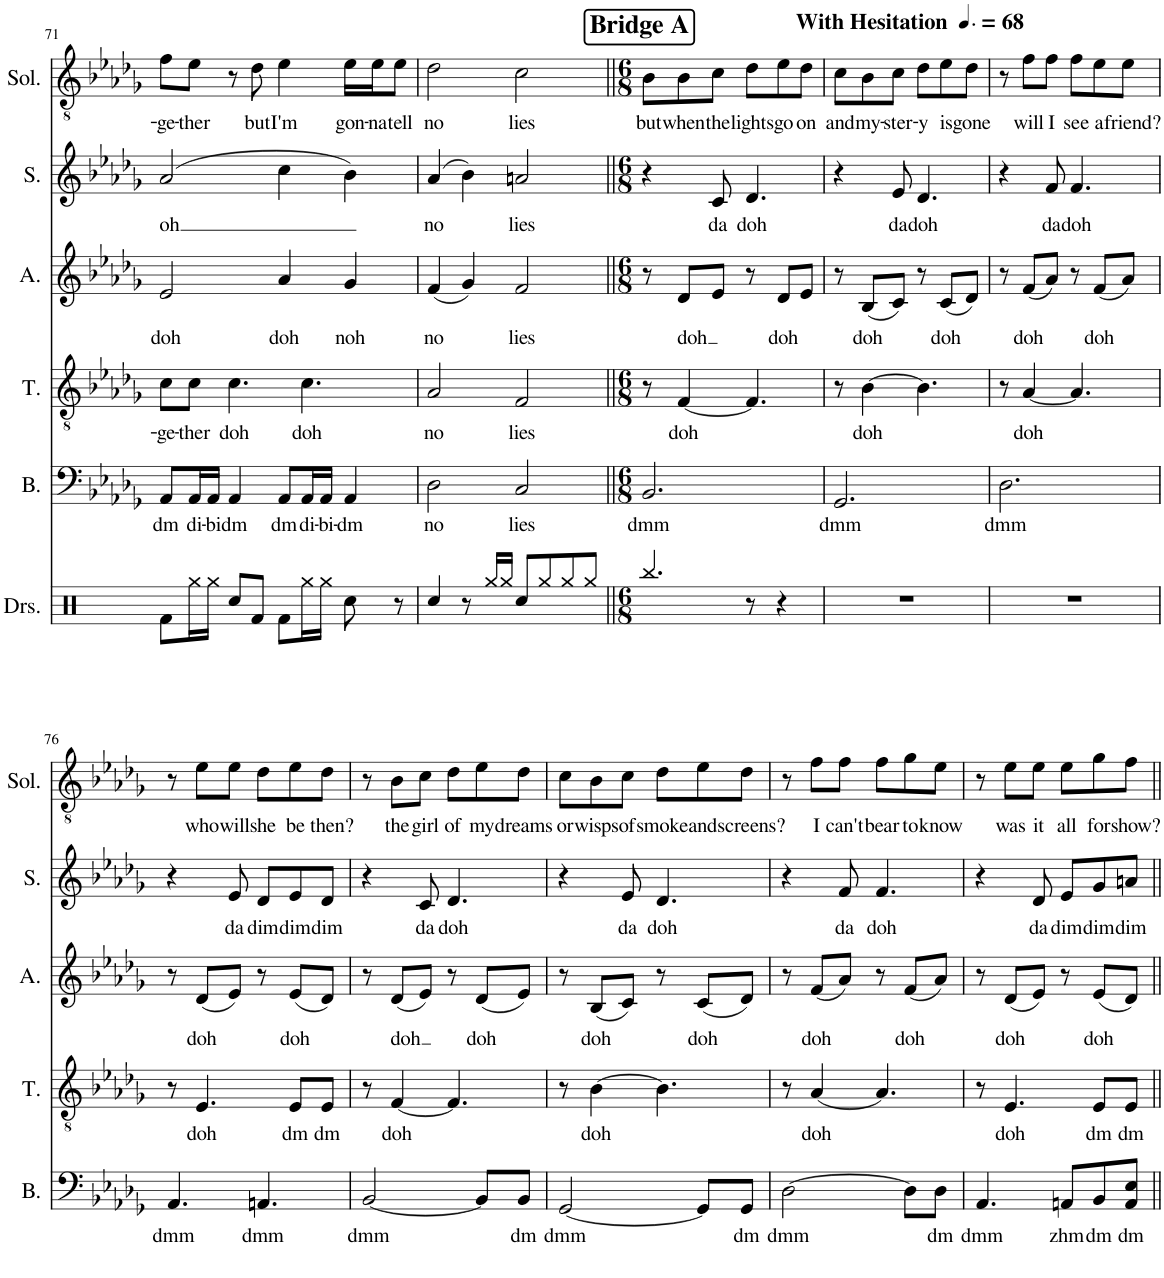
**kern	**text	**kern	**text	**kern	**text	**kern	**text	**kern	**text
*part5	*part5	*part4	*part4	*part3	*part3	*part2	*part2	*part1	*part1
*staff5	*staff5	*staff4	*staff4	*staff3	*staff3	*staff2	*staff2	*staff1	*staff1
*I"Bass	*	*I"Tenor	*	*I"Alto	*	*I"Soprano	*	*I"Solo	*
*I'B.	*	*I'T.	*	*I'A.	*	*I'S.	*	*I'Sol.	*
!!LO:PB:g=z
*clefF4	*	*clefGv2	*	*clefG2	*	*clefG2	*	*clefGv2	*
*k[b-e-a-d-g-]	*	*k[b-e-a-d-g-]	*	*k[b-e-a-d-g-]	*	*k[b-e-a-d-g-]	*	*k[b-e-a-d-g-]	*
*M4/4	*	*M4/4	*	*M4/4	*	*M4/4	*	*M4/4	*
=71	=71	=71	=71	=71	=71	=71	=71	=71	=71
!	!LO:LY:b	!	!LO:LY:b	!	!LO:LY:b	!	!LO:LY:b	!	!LO:LY:b
8AA-/L	dm	8c\L	ge-	2e-/	doh	(2a-/	oh	8f\L	-ge-
!	!LO:LY:b	!	!LO:LY:b	!	!	!	!	!	!LO:LY:b
16AA-/L	di-	8c\J	-ther	.	.	.	.	8e-\J	-ther
!	!LO:LY:b	!	!	!	!	!	!	!	!
16AA-/JJ	-bi	.	.	.	.	.	.	.	.
!	!LO:LY:b	!	!LO:LY:b	!	!	!	!	!	!
4AA-/	dm	4.c\	doh	.	.	.	.	8r	.
!	!	!	!	!	!	!	!	!	!LO:LY:b
.	.	.	.	.	.	.	.	8d-\	but
!	!LO:LY:b	!	!	!	!LO:LY:b	!	!	!	!LO:LY:b
8AA-/L	dm	.	.	4a-/	doh	4cc\	.	4e-\	I'm
!	!LO:LY:b	!	!LO:LY:b	!	!	!	!	!	!
16AA-/L	di-	4.c\	doh	.	.	.	.	.	.
!	!LO:LY:b	!	!	!	!	!	!	!	!
16AA-/JJ	-bi-	.	.	.	.	.	.	.	.
!	!LO:LY:b	!	!	!	!LO:LY:b	!	!	!	!LO:LY:b
4AA-/	-dm	.	.	4g-/	noh	4b-\)	.	16e-\LL	gon-
!	!	!	!	!	!	!	!	!	!LO:LY:b
.	.	.	.	.	.	.	.	16e-\J	-na
!	!	!	!	!	!	!	!	!	!LO:LY:b
.	.	.	.	.	.	.	.	8e-\J	tell
=72	=72	=72	=72	=72	=72	=72	=72	=72	=72
!	!LO:LY:b	!	!LO:LY:b	!	!LO:LY:b	!	!LO:LY:b	!	!LO:LY:b
2D-\	no	2A-/	no	(4f/	no	(4a-/	no	2d-\	no
.	.	.	.	4g-/)	.	4b-\)	.	.	.
!	!LO:LY:b	!	!LO:LY:b	!	!LO:LY:b	!	!LO:LY:b	!	!LO:LY:b
2C/	lies	2F/	lies	2f/	lies	2an/	lies	2c\	lies
=73||	=73||	=73||	=73||	=73||	=73||	=73||	=73||	=73||	=73||
!!LO:REH:place=s1:a:B:cj:fs=14:t=Bridge A
*M6/8	*	*M6/8	*	*M6/8	*	*M6/8	*	*M6/8	*
*	*	*	*	*	*	*	*	*MM102	*
!	!	!	!	!	!	!	!	!LO:TX:a:B:t=With Hesitation	!
!	!LO:LY:b	!	!	!	!	!	!	!	!LO:LY:b
2.BB-/	dmm	8r	.	8r	.	4r	.	8B-\L	but
!	!	!	!LO:LY:b	!	!LO:LY:b	!	!	!	!LO:LY:b
.	.	[4F/	doh	8d-/L	doh	.	.	8B-\	when
!	!	!	!	!	!	!	!LO:LY:b	!	!LO:LY:b
.	.	.	.	8e-/J	.	8c/	da	8c\J	the
!	!	!	!	!	!	!	!LO:LY:b	!	!LO:LY:b
.	.	4.F/]	.	8r	.	4.d-/	doh	8d-\L	lights
!	!	!	!	!	!LO:LY:b	!	!	!	!LO:LY:b
.	.	.	.	8d-/L	doh	.	.	8e-\	go
!	!	!	!	!	!	!	!	!	!LO:LY:b
.	.	.	.	8e-/J	.	.	.	8d-\J	on
=74	=74	=74	=74	=74	=74	=74	=74	=74	=74
!	!LO:LY:b	!	!	!	!	!	!	!	!LO:LY:b
2.GG-/	dmm	8r	.	8r	.	4r	.	8c\L	and
!	!	!	!LO:LY:b	!	!LO:LY:b	!	!	!	!LO:LY:b
.	.	[4B-\	doh	(8B-/L	doh	.	.	8B-\	my-
!	!	!	!	!	!	!	!LO:LY:b	!	!LO:LY:b
.	.	.	.	8c/J)	.	8e-/	da	8c\J	-ster-
!	!	!	!	!	!	!	!LO:LY:b	!	!LO:LY:b
.	.	4.B-\]	.	8r	.	4.d-/	doh	8d-\L	-y
!	!	!	!	!	!LO:LY:b	!	!	!	!LO:LY:b
.	.	.	.	(8c/L	doh	.	.	8e-\	is
!	!	!	!	!	!	!	!	!	!LO:LY:b
.	.	.	.	8d-/J)	.	.	.	8d-\J	gone
=75	=75	=75	=75	=75	=75	=75	=75	=75	=75
!	!LO:LY:b	!	!	!	!	!	!	!	!
2.D-\	dmm	8r	.	8r	.	4r	.	8r	.
!	!	!	!LO:LY:b	!	!LO:LY:b	!	!	!	!LO:LY:b
.	.	[4A-/	doh	(8f/L	doh	.	.	8f\L	will
!	!	!	!	!	!	!	!LO:LY:b	!	!LO:LY:b
.	.	.	.	8a-/J)	.	8f/	da	8f\J	I
!	!	!	!	!	!	!	!LO:LY:b	!	!LO:LY:b
.	.	4.A-/]	.	8r	.	4.f/	doh	8f\L	see
!	!	!	!	!	!LO:LY:b	!	!	!	!LO:LY:b
.	.	.	.	(8f/L	doh	.	.	8e-\	a
!	!	!	!	!	!	!	!	!	!LO:LY:b
.	.	.	.	8a-/J)	.	.	.	8e-\J	friend?
!!LO:LB:g=z
=76	=76	=76	=76	=76	=76	=76	=76	=76	=76
!	!LO:LY:b	!	!	!	!	!	!	!	!
4.AA-/	dmm	8r	.	8r	.	4r	.	8r	.
!	!	!	!LO:LY:b	!	!LO:LY:b	!	!	!	!LO:LY:b
.	.	4.E-/	doh	(8d-/L	doh	.	.	8e-\L	who
!	!	!	!	!	!	!	!LO:LY:b	!	!LO:LY:b
.	.	.	.	8e-/J)	.	8e-/	da	8e-\J	will
!	!LO:LY:b	!	!	!	!	!	!LO:LY:b	!	!LO:LY:b
4.AAn/	dmm	.	.	8r	.	8d-/L	dim	8d-\L	she
!	!	!	!LO:LY:b	!	!LO:LY:b	!	!LO:LY:b	!	!LO:LY:b
.	.	8E-/L	dm	(8e-/L	doh	8e-/	dim	8e-\	be
!	!	!	!LO:LY:b	!	!	!	!LO:LY:b	!	!LO:LY:b
.	.	8E-/J	dm	8d-/J)	.	8d-/J	dim	8d-\J	then?
=77	=77	=77	=77	=77	=77	=77	=77	=77	=77
!	!LO:LY:b	!	!	!	!	!	!	!	!
[2BB-/	dmm	8r	.	8r	.	4r	.	8r	.
!	!	!	!LO:LY:b	!	!LO:LY:b	!	!	!	!LO:LY:b
.	.	[4F/	doh	(8d-/L	doh	.	.	8B-\L	the
!	!	!	!	!	!	!	!LO:LY:b	!	!LO:LY:b
.	.	.	.	8e-/J)	.	8c/	da	8c\J	girl
!	!	!	!	!	!	!	!LO:LY:b	!	!LO:LY:b
.	.	4.F/]	.	8r	.	4.d-/	doh	8d-\L	of
!	!	!	!	!	!LO:LY:b	!	!	!	!LO:LY:b
8BB-/L]	.	.	.	(8d-/L	doh	.	.	8e-\	my
!	!LO:LY:b	!	!	!	!	!	!	!	!LO:LY:b
8BB-/J	dm	.	.	8e-/J)	.	.	.	8d-\J	dreams
=78	=78	=78	=78	=78	=78	=78	=78	=78	=78
!	!LO:LY:b	!	!	!	!	!	!	!	!LO:LY:b
[2GG-/	dmm	8r	.	8r	.	4r	.	8c\L	or
!	!	!	!LO:LY:b	!	!LO:LY:b	!	!	!	!LO:LY:b
.	.	[4B-\	doh	(8B-/L	doh	.	.	8B-\	wisps
!	!	!	!	!	!	!	!LO:LY:b	!	!LO:LY:b
.	.	.	.	8c/J)	.	8e-/	da	8c\J	of
!	!	!	!	!	!	!	!LO:LY:b	!	!LO:LY:b
.	.	4.B-\]	.	8r	.	4.d-/	doh	8d-\L	smoke
!	!	!	!	!	!LO:LY:b	!	!	!	!LO:LY:b
8GG-/L]	.	.	.	(8c/L	doh	.	.	8e-\	and
!	!LO:LY:b	!	!	!	!	!	!	!	!LO:LY:b
8GG-/J	dm	.	.	8d-/J)	.	.	.	8d-\J	screens?
=79	=79	=79	=79	=79	=79	=79	=79	=79	=79
!	!LO:LY:b	!	!	!	!	!	!	!	!
[2D-\	dmm	8r	.	8r	.	4r	.	8r	.
!	!	!	!LO:LY:b	!	!LO:LY:b	!	!	!	!LO:LY:b
.	.	[4A-/	doh	(8f/L	doh	.	.	8f\L	I
!	!	!	!	!	!	!	!LO:LY:b	!	!LO:LY:b
.	.	.	.	8a-/J)	.	8f/	da	8f\J	can't
!	!	!	!	!	!	!	!LO:LY:b	!	!LO:LY:b
.	.	4.A-/]	.	8r	.	4.f/	doh	8f\L	bear
!	!	!	!	!	!LO:LY:b	!	!	!	!LO:LY:b
8D-\L]	.	.	.	(8f/L	doh	.	.	8g-\	to
!	!LO:LY:b	!	!	!	!	!	!	!	!LO:LY:b
8D-\J	dm	.	.	8a-/J)	.	.	.	8e-\J	know
=80	=80	=80	=80	=80	=80	=80	=80	=80	=80
!	!LO:LY:b	!	!	!	!	!	!	!	!
4.AA-/	dmm	8r	.	8r	.	4r	.	8r	.
!	!	!	!LO:LY:b	!	!LO:LY:b	!	!	!	!LO:LY:b
.	.	4.E-/	doh	(8d-/L	doh	.	.	8e-\L	was
!	!	!	!	!	!	!	!LO:LY:b	!	!LO:LY:b
.	.	.	.	8e-/J)	.	8d-/	da	8e-\J	it
!	!LO:LY:b	!	!	!	!	!	!LO:LY:b	!	!LO:LY:b
8AAn/L	zhm	.	.	8r	.	8e-/L	dim	8e-\L	all
!	!LO:LY:b	!	!LO:LY:b	!	!LO:LY:b	!	!LO:LY:b	!	!LO:LY:b
8BB-/	dm	8E-/L	dm	(8e-/L	doh	8g-/	dim	8g-\	for
!	!LO:LY:b	!	!LO:LY:b	!	!	!	!LO:LY:b	!	!LO:LY:b
8AA/ 8E-/J	dm	8E-/J	dm	8d-/J)	.	8an/J	dim	8f\J	show?
=||	=||	=||	=||	=||	=||	=||	=||	=||	=||
*-	*-	*-	*-	*-	*-	*-	*-	*-	*-
